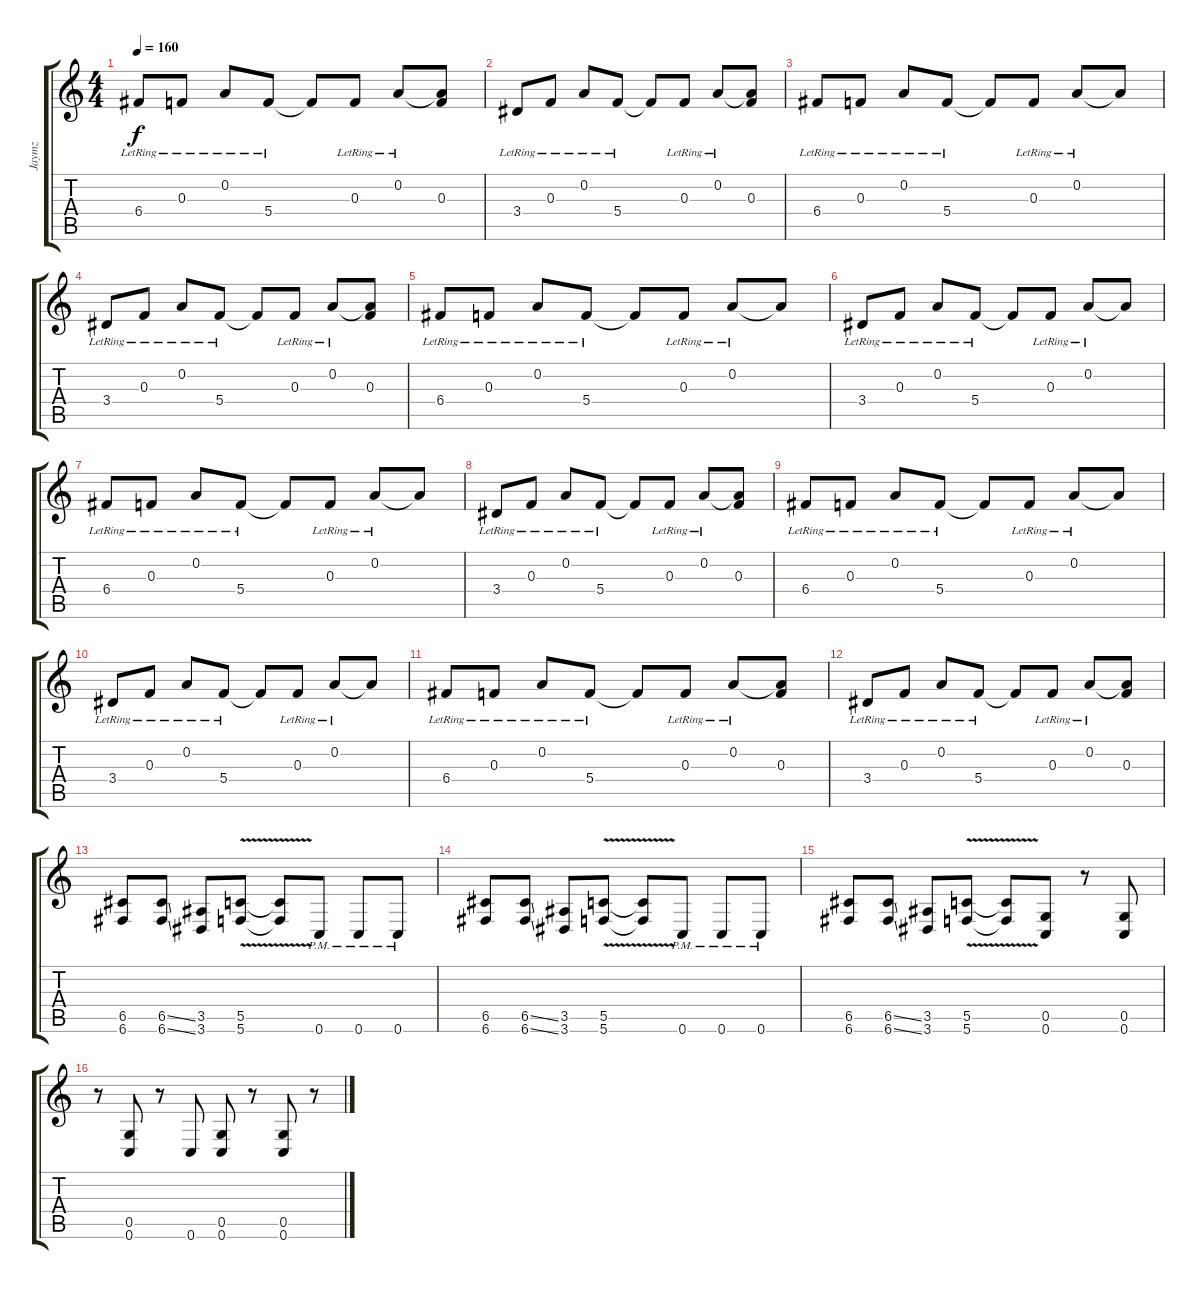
\track ("Jaymz" "Jaymz") {instrument distortionguitar}
\staff {score tabs}
\tuning (D4 A3 F3 C3 G2 C2) {hide}
\ts (4 4)
\tempo 160
\clef g2
\ks c
6.4{lr}.8{dy f instrument electricguitarclean} 0.3{lr}.8 0.2{lr}.8 5.4{lr}.8 5.4{t}.8 0.3{lr}.8 0.2{lr}.8 (0.2{t} 0.3).8 |
3.4{lr}.8{instrument electricguitarclean} 0.3{lr}.8 0.2{lr}.8 5.4{lr}.8 5.4{t}.8 0.3{lr}.8 0.2{lr}.8 (0.2{t} 0.3).8 |
6.4{lr}.8{instrument electricguitarclean} 0.3{lr}.8 0.2{lr}.8 5.4{lr}.8 5.4{t}.8 0.3{lr}.8 0.2{lr}.8 0.2{t}.8 |
3.4{lr}.8{instrument electricguitarclean} 0.3{lr}.8 0.2{lr}.8 5.4{lr}.8 5.4{t}.8 0.3{lr}.8 0.2{lr}.8 (0.2{t} 0.3).8 |
6.4{lr}.8{instrument electricguitarclean} 0.3{lr}.8 0.2{lr}.8 5.4{lr}.8 5.4{t}.8 0.3{lr}.8 0.2{lr}.8 0.2{t}.8 |
3.4{lr}.8{instrument electricguitarclean} 0.3{lr}.8 0.2{lr}.8 5.4{lr}.8 5.4{t}.8 0.3{lr}.8 0.2{lr}.8 0.2{t}.8 |
6.4{lr}.8{instrument electricguitarclean} 0.3{lr}.8 0.2{lr}.8 5.4{lr}.8 5.4{t}.8 0.3{lr}.8 0.2{lr}.8 0.2{t}.8 |
3.4{lr}.8{instrument electricguitarclean} 0.3{lr}.8 0.2{lr}.8 5.4{lr}.8 5.4{t}.8 0.3{lr}.8 0.2{lr}.8 (0.2{t} 0.3).8 |
6.4{lr}.8{instrument electricguitarclean} 0.3{lr}.8 0.2{lr}.8 5.4{lr}.8 5.4{t}.8 0.3{lr}.8 0.2{lr}.8 0.2{t}.8 |
3.4{lr}.8{instrument electricguitarclean} 0.3{lr}.8 0.2{lr}.8 5.4{lr}.8 5.4{t}.8 0.3{lr}.8 0.2{lr}.8 0.2{t}.8 |
6.4{lr}.8{instrument electricguitarclean} 0.3{lr}.8 0.2{lr}.8 5.4{lr}.8 5.4{t}.8 0.3{lr}.8 0.2{lr}.8 (0.2{t} 0.3).8 |
3.4{lr}.8{instrument electricguitarclean} 0.3{lr}.8 0.2{lr}.8 5.4{lr}.8 5.4{t}.8 0.3{lr}.8 0.2{lr}.8 (0.2{t} 0.3).8 |
(6.5 6.6).8{instrument distortionguitar} (6.5{ss} 6.6{ss}).8 (3.5 3.6).8 (5.5 5.6{v}).8 (5.5{t} 5.6{t}).8 0.6{pm}.8 0.6{pm}.8 0.6{pm}.8 |
(6.5 6.6).8{instrument distortionguitar} (6.5{ss} 6.6{ss}).8 (3.5 3.6).8 (5.5 5.6{v}).8 (5.5{t} 5.6{t}).8 0.6{pm}.8 0.6{pm}.8 0.6{pm}.8 |
(6.5 6.6).8{instrument distortionguitar} (6.5{ss} 6.6{ss}).8 (3.5 3.6).8 (5.5 5.6{v}).8 (5.5{t} 5.6{t}).8 (0.5 0.6).8 r.8 (0.5 0.6).8 |
r.8 (0.5 0.6).8 r.8 0.6.8 (0.5 0.6).8 r.8 (0.5 0.6).8 r.8
